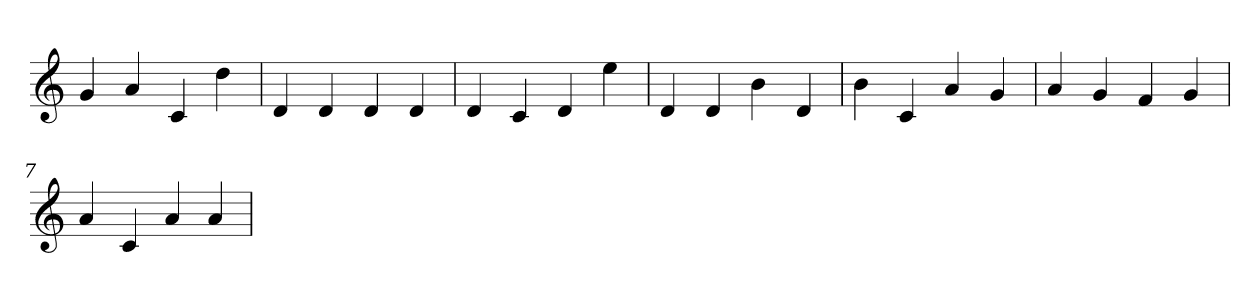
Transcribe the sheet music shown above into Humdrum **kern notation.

**kern
*part1
*staff1
*clefG2
=1
4g
4a
4c
4dd
=2
4d
4d
4d
4d
=3
4d
4c
4d
4ee
=4
4d
4d
4b
4d
=5
4b
4c
4a
4g
=6
4a
4g
4f
4g
=7
4a
4c
4a
4a
=
*-
